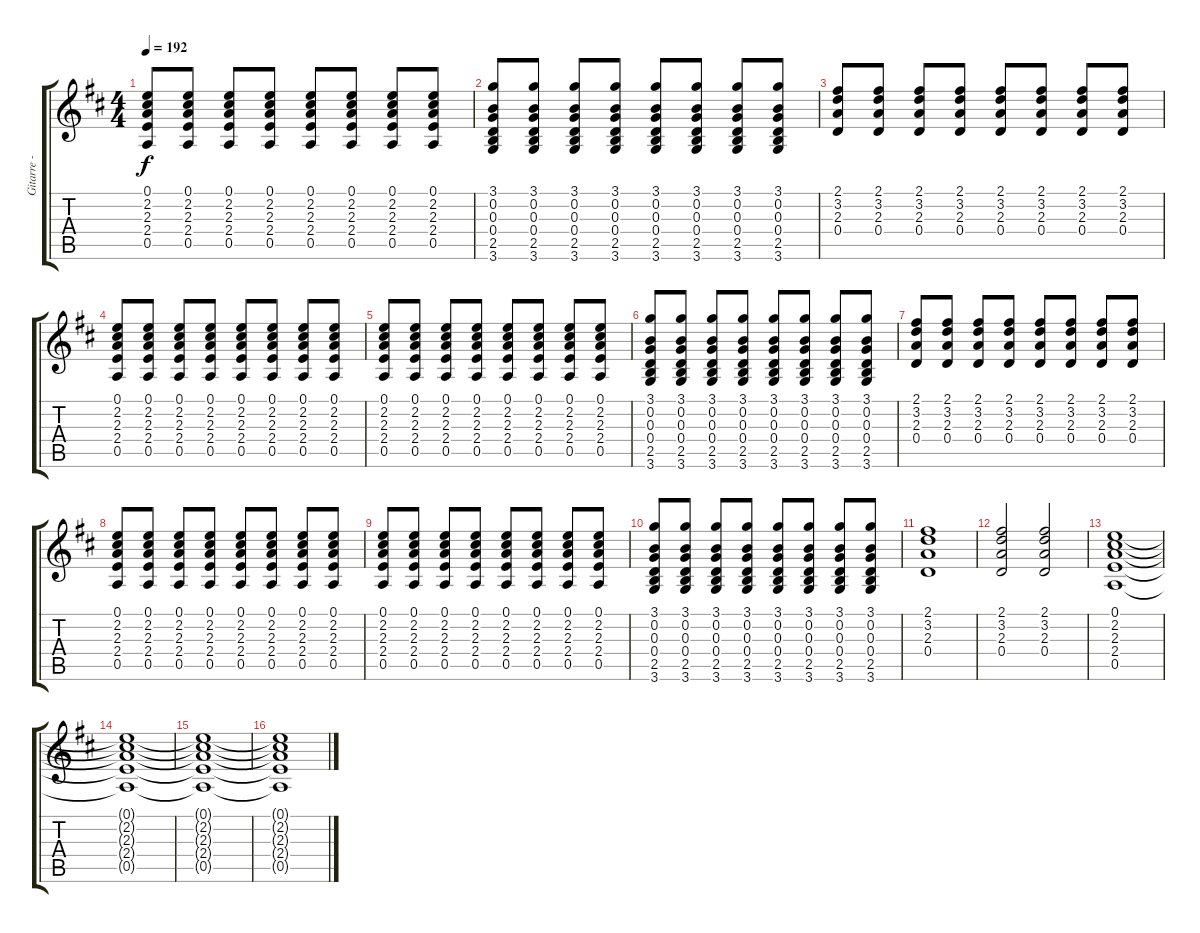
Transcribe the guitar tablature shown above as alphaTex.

\track ("Gitarre - Breiti" "Gitarre - ") {instrument distortionguitar}
\staff {score tabs}
\tuning (E4 B3 G3 D3 A2 E2) {hide}
\ts (4 4)
\tempo 192
\clef g2
\ks d
(0.1 2.2 2.3 2.4 0.5).8{dy f} (0.1 2.2 2.3 2.4 0.5).8 (0.1 2.2 2.3 2.4 0.5).8 (0.1 2.2 2.3 2.4 0.5).8 (0.1 2.2 2.3 2.4 0.5).8 (0.1 2.2 2.3 2.4 0.5).8 (0.1 2.2 2.3 2.4 0.5).8 (0.1 2.2 2.3 2.4 0.5).8 |
(3.1 0.2 0.3 0.4 2.5 3.6).8 (3.1 0.2 0.3 0.4 2.5 3.6).8 (3.1 0.2 0.3 0.4 2.5 3.6).8 (3.1 0.2 0.3 0.4 2.5 3.6).8 (3.1 0.2 0.3 0.4 2.5 3.6).8 (3.1 0.2 0.3 0.4 2.5 3.6).8 (3.1 0.2 0.3 0.4 2.5 3.6).8 (3.1 0.2 0.3 0.4 2.5 3.6).8 |
(2.1 3.2 2.3 0.4).8 (2.1 3.2 2.3 0.4).8 (2.1 3.2 2.3 0.4).8 (2.1 3.2 2.3 0.4).8 (2.1 3.2 2.3 0.4).8 (2.1 3.2 2.3 0.4).8 (2.1 3.2 2.3 0.4).8 (2.1 3.2 2.3 0.4).8 |
(0.1 2.2 2.3 2.4 0.5).8 (0.1 2.2 2.3 2.4 0.5).8 (0.1 2.2 2.3 2.4 0.5).8 (0.1 2.2 2.3 2.4 0.5).8 (0.1 2.2 2.3 2.4 0.5).8 (0.1 2.2 2.3 2.4 0.5).8 (0.1 2.2 2.3 2.4 0.5).8 (0.1 2.2 2.3 2.4 0.5).8 |
(0.1 2.2 2.3 2.4 0.5).8 (0.1 2.2 2.3 2.4 0.5).8 (0.1 2.2 2.3 2.4 0.5).8 (0.1 2.2 2.3 2.4 0.5).8 (0.1 2.2 2.3 2.4 0.5).8 (0.1 2.2 2.3 2.4 0.5).8 (0.1 2.2 2.3 2.4 0.5).8 (0.1 2.2 2.3 2.4 0.5).8 |
(3.1 0.2 0.3 0.4 2.5 3.6).8 (3.1 0.2 0.3 0.4 2.5 3.6).8 (3.1 0.2 0.3 0.4 2.5 3.6).8 (3.1 0.2 0.3 0.4 2.5 3.6).8 (3.1 0.2 0.3 0.4 2.5 3.6).8 (3.1 0.2 0.3 0.4 2.5 3.6).8 (3.1 0.2 0.3 0.4 2.5 3.6).8 (3.1 0.2 0.3 0.4 2.5 3.6).8 |
(2.1 3.2 2.3 0.4).8 (2.1 3.2 2.3 0.4).8 (2.1 3.2 2.3 0.4).8 (2.1 3.2 2.3 0.4).8 (2.1 3.2 2.3 0.4).8 (2.1 3.2 2.3 0.4).8 (2.1 3.2 2.3 0.4).8 (2.1 3.2 2.3 0.4).8 |
(0.1 2.2 2.3 2.4 0.5).8 (0.1 2.2 2.3 2.4 0.5).8 (0.1 2.2 2.3 2.4 0.5).8 (0.1 2.2 2.3 2.4 0.5).8 (0.1 2.2 2.3 2.4 0.5).8 (0.1 2.2 2.3 2.4 0.5).8 (0.1 2.2 2.3 2.4 0.5).8 (0.1 2.2 2.3 2.4 0.5).8 |
(0.1 2.2 2.3 2.4 0.5).8 (0.1 2.2 2.3 2.4 0.5).8 (0.1 2.2 2.3 2.4 0.5).8 (0.1 2.2 2.3 2.4 0.5).8 (0.1 2.2 2.3 2.4 0.5).8 (0.1 2.2 2.3 2.4 0.5).8 (0.1 2.2 2.3 2.4 0.5).8 (0.1 2.2 2.3 2.4 0.5).8 |
(3.1 0.2 0.3 0.4 2.5 3.6).8 (3.1 0.2 0.3 0.4 2.5 3.6).8 (3.1 0.2 0.3 0.4 2.5 3.6).8 (3.1 0.2 0.3 0.4 2.5 3.6).8 (3.1 0.2 0.3 0.4 2.5 3.6).8 (3.1 0.2 0.3 0.4 2.5 3.6).8 (3.1 0.2 0.3 0.4 2.5 3.6).8 (3.1 0.2 0.3 0.4 2.5 3.6).8 |
(2.1 3.2 2.3 0.4).1 |
(2.1 3.2 2.3 0.4).2 (2.1 3.2 2.3 0.4).2 |
(0.1 2.2 2.3 2.4 0.5).1 |
(0.1{t} 2.2{t} 2.3{t} 2.4{t} 0.5{t}).1 |
(0.1{t} 2.2{t} 2.3{t} 2.4{t} 0.5{t}).1 |
(0.1{t} 2.2{t} 2.3{t} 2.4{t} 0.5{t}).1
